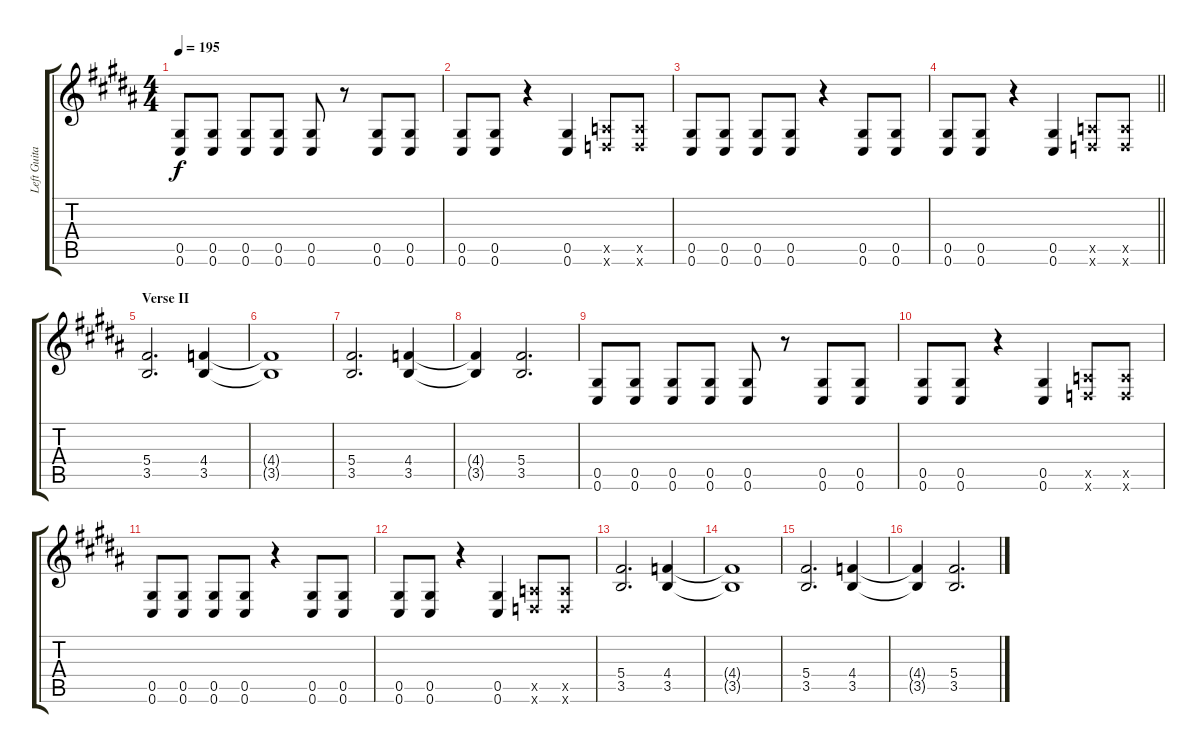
\track ("Left Guitar" "Left Guita") {instrument distortionguitar}
\staff {score tabs}
\tuning (Eb4 Bb3 Gb3 Db3 Ab2 Db2) {hide}
\ts (4 4)
\tempo 195
\clef g2
\ks b
(0.5 0.6).8{dy f} (0.5 0.6).8 (0.5 0.6).8 (0.5 0.6).8 (0.5 0.6).8 r.8 (0.5 0.6).8 (0.5 0.6).8 |
(0.5 0.6).8 (0.5 0.6).8 r.4 (0.5 0.6).4 (1.5{x} 1.6{x}).8 (1.5{x} 1.6{x}).8 |
(0.5 0.6).8 (0.5 0.6).8 (0.5 0.6).8 (0.5 0.6).8 r.4 (0.5 0.6).8 (0.5 0.6).8 |
\barLineRight lightlight
(0.5 0.6).8 (0.5 0.6).8 r.4 (0.5 0.6).4 (1.5{x} 1.6{x}).8 (1.5{x} 1.6{x}).8 |
\section ("" "Verse II")
(5.4 3.5).2{d} (4.4 3.5).4 |
(4.4{t} 3.5{t}).1 |
(5.4 3.5).2{d} (4.4 3.5).4 |
(4.4{t} 3.5{t}).4 (5.4 3.5).2{d} |
(0.5 0.6).8 (0.5 0.6).8 (0.5 0.6).8 (0.5 0.6).8 (0.5 0.6).8 r.8 (0.5 0.6).8 (0.5 0.6).8 |
(0.5 0.6).8 (0.5 0.6).8 r.4 (0.5 0.6).4 (1.5{x} 1.6{x}).8 (1.5{x} 1.6{x}).8 |
(0.5 0.6).8 (0.5 0.6).8 (0.5 0.6).8 (0.5 0.6).8 r.4 (0.5 0.6).8 (0.5 0.6).8 |
(0.5 0.6).8 (0.5 0.6).8 r.4 (0.5 0.6).4 (1.5{x} 1.6{x}).8 (1.5{x} 1.6{x}).8 |
(5.4 3.5).2{d} (4.4 3.5).4 |
(4.4{t} 3.5{t}).1 |
(5.4 3.5).2{d} (4.4 3.5).4 |
(4.4{t} 3.5{t}).4 (5.4 3.5).2{d}
